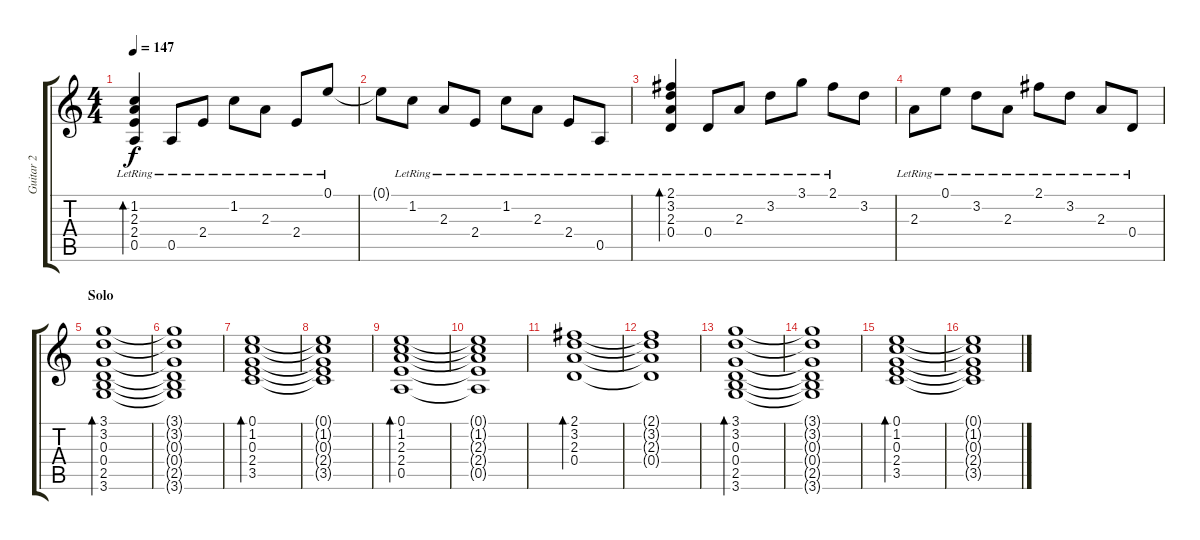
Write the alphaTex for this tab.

\track ("Guitar 2" "Guitar 2") {instrument overdrivenguitar}
\staff {score tabs}
\tuning (E4 B3 G3 D3 A2 E2) {hide}
\ts (4 4)
\tempo 147
\clef g2
\ks c
(1.2{lr} 2.3{lr} 2.4{lr} 0.5).4{bd 240 dy f instrument acousticguitarsteel} 0.5{lr}.8 2.4{lr}.8 1.2{lr}.8 2.3{lr}.8 2.4{lr}.8 0.1{lr}.8 |
0.1{t}.8 1.2{lr}.8 2.3{lr}.8 2.4{lr}.8 1.2{lr}.8 2.3{lr}.8 2.4{lr}.8 0.5{lr}.8 |
(2.1{lr} 3.2{lr} 2.3{lr} 0.4).4{bd 240 instrument acousticguitarsteel} 0.4{lr}.8 2.3{lr}.8 3.2{lr}.8 3.1{lr}.8 2.1{lr}.8 3.2.8 |
2.3{lr}.8 0.1{lr}.8 3.2{lr}.8 2.3{lr}.8 2.1{lr}.8 3.2{lr}.8 2.3{lr}.8 0.4{lr}.8 |
\section ("" "Solo")
(3.1 3.2 0.3 0.4 2.5 3.6).1{bd 120 volume 10 instrument acousticguitarsteel} |
(3.1{t} 3.2{t} 0.3{t} 0.4{t} 2.5{t} 3.6{t}).1 |
(0.1 1.2 0.3 2.4 3.5).1{bd 120 instrument acousticguitarsteel} |
(0.1{t} 1.2{t} 0.3{t} 2.4{t} 3.5{t}).1 |
(0.1 1.2 2.3 2.4 0.5).1{bd 120 instrument acousticguitarsteel} |
(0.1{t} 1.2{t} 2.3{t} 2.4{t} 0.5{t}).1 |
(2.1 3.2 2.3 0.4).1{bd 120 instrument acousticguitarsteel} |
(2.1{t} 3.2{t} 2.3{t} 0.4{t}).1 |
(3.1 3.2 0.3 0.4 2.5 3.6).1{bd 120 instrument acousticguitarsteel} |
(3.1{t} 3.2{t} 0.3{t} 0.4{t} 2.5{t} 3.6{t}).1 |
(0.1 1.2 0.3 2.4 3.5).1{bd 120 instrument acousticguitarsteel} |
(0.1{t} 1.2{t} 0.3{t} 2.4{t} 3.5{t}).1
